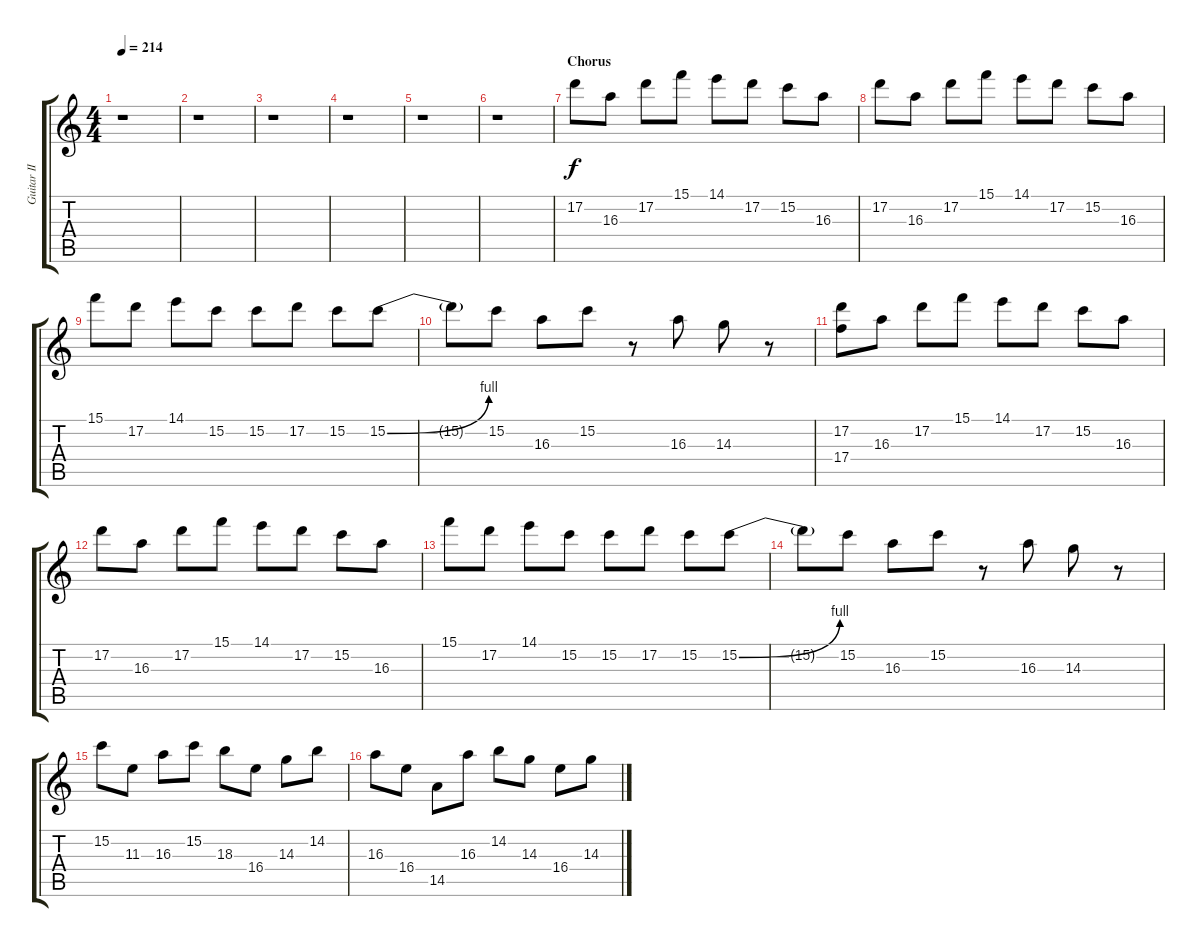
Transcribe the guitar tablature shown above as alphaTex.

\track ("Guitar II" "Guitar II") {instrument overdrivenguitar}
\staff {score tabs}
\tuning (D4 A3 F3 C3 G2 D2) {hide}
\ts (4 4)
\tempo 214
\clef g2
\ks c
r.1{dy f} |
r.1 |
r.1 |
r.1 |
r.1 |
r.1 |
\section ("" "Chorus")
17.2.8 16.3.8 17.2.8 15.1.8 14.1.8 17.2.8 15.2.8 16.3.8 |
17.2.8 16.3.8 17.2.8 15.1.8 14.1.8 17.2.8 15.2.8 16.3.8 |
15.1.8 17.2.8 14.1.8 15.2.8 15.2.8 17.2.8 15.2.8 15.2{be (bend 0 0 60 4)}.8 |
15.2{t}.8 15.2.8 16.3.8 15.2.8 r.8 16.3.8 14.3.8 r.8 |
(17.2 17.4).8 16.3.8 17.2.8 15.1.8 14.1.8 17.2.8 15.2.8 16.3.8 |
17.2.8 16.3.8 17.2.8 15.1.8 14.1.8 17.2.8 15.2.8 16.3.8 |
15.1.8 17.2.8 14.1.8 15.2.8 15.2.8 17.2.8 15.2.8 15.2{be (bend 0 0 60 4)}.8 |
15.2{t}.8 15.2.8 16.3.8 15.2.8 r.8 16.3.8 14.3.8 r.8 |
15.2.8 11.3.8 16.3.8 15.2.8 18.3.8 16.4.8 14.3.8 14.2.8 |
16.3.8 16.4.8 14.5.8 16.3.8 14.2.8 14.3.8 16.4.8 14.3.8
